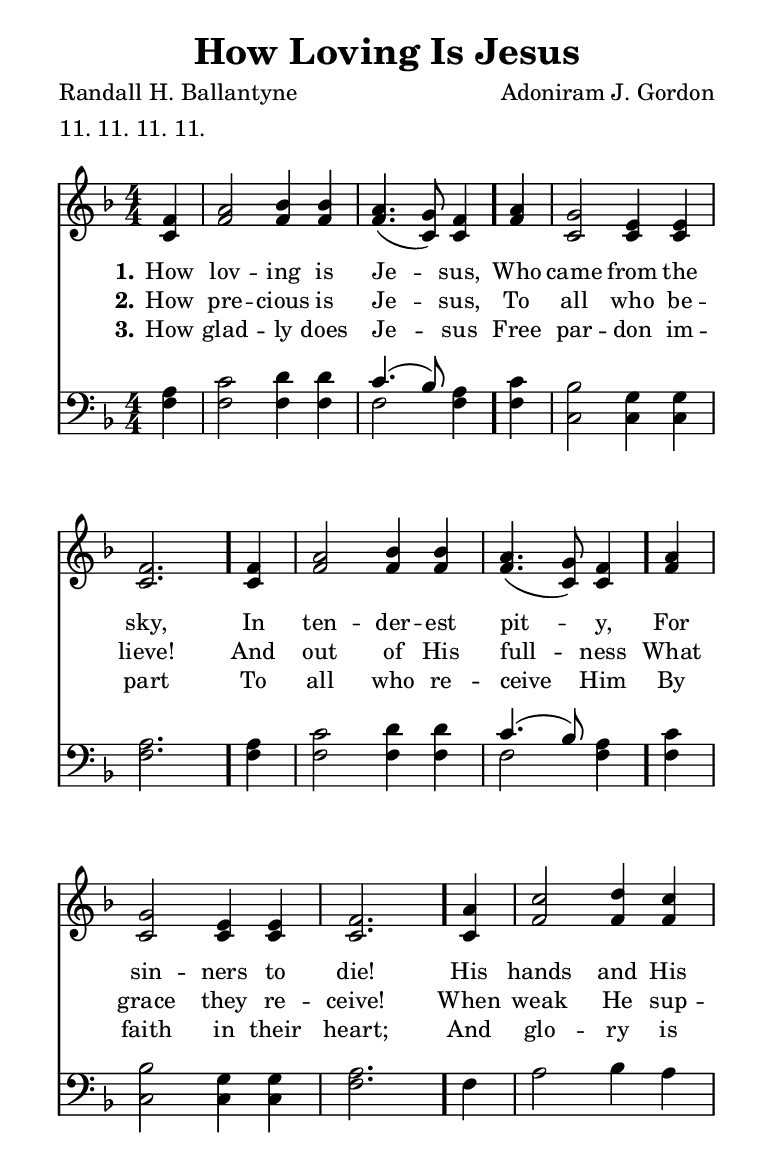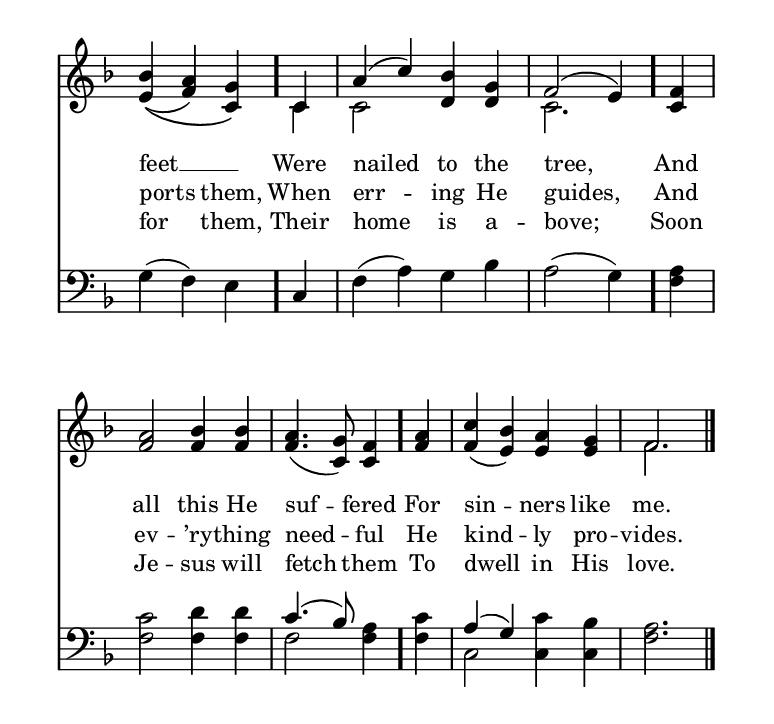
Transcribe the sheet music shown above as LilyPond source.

\include "common/global.ily"
\paper {
  \include "common/paper.ily"
}

\header{
  %children
  hymnnumber = "304"
  title = "How Loving Is Jesus"
  tunename = "Gordon"
  meter = "11. 11. 11. 11."
  poet = "Randall H. Ballantyne" % see https://hymnary.org/text/how_loving_is_jesus_who_came_from_the_sk
  composer = "Adoniram J. Gordon" % see https://hymnary.org/tune/my_jesus_i_love_thee_gordon
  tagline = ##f
}

global = {
  \include "common/overrides.ily"
  \override Staff.TimeSignature.style = #'numbered
  \time 4/4
  \override Score.MetronomeMark.transparent = ##t % hide all fermata changes too
  \tempo 4=90
  \key f \major
  \partial 4
  \autoBeamOff
}

notesSoprano = {
\global
\relative c' {

  f4 | a2 bes4 bes | a4.( g8) f4
  a4 | g2 e4 e | f2. \eogbreak
  f4 | a2 bes4 bes | a4.( g8) f4
  a4 | g2 e4 e | f2. \eogbreak

  a4 | c2 d4 c | bes\(( a) g\)
  c,4 | a'( c) bes g | f2( e4) \eogbreak
  f4 | a2 bes4 bes | a4.( g8) f4
  a4 | c( bes) a g | f2. \eogbreak

  \bar "|."

}
}

notesAlto = {
\global
\relative e' {

  c4 | f2 f4 f | f4.( c8) c4
  f4 | c2 c4 c | c2.
  c4 | f2 f4 f | f4.( c8) c4
  f4 | c2 c4 c | c2.

  c4 | f2 f4 f | e( f) c
  c4 | c2 d4 d | c2.
  c4 | f2 f4 f | f4.( c8) c4
  f4 | f( e) e e | f2.

}
}

notesTenor = {
\global
\relative a {

  a4 | c2 d4 d | c4.( bes8) a4
  c4 | bes2 g4 g | a2.
  a4 | c2 d4 d | c4.( bes8) a4
  c4 | bes2 g4 g | a2.

  f4 | a2 bes4 a | g( f) e
  c4 | f( a) g bes | a2( g4)
  a4 | c2 d4 d | c4.( bes8) a4
  c4 | a( g) c bes | a2.

}
}

notesBass = {
\global
\relative f {

  f4 | f2 f4 f | f2 f4
  f4 | c2 c4 c | f2.
  f4 | f2 f4 f | f2 f4
  f4 | c2 c4 c | f2.

  r4 | r1 | r2.
  r4 | r1 | r2.
  f4 | f2 f4 f | f2 f4
  f4 | c2 c4 c | f2.

}
}

wordsA = \lyricmode {
\set stanza = "1."

How lov -- ing is Je -- sus, \bar "."
Who came from the sky, \bar "."
In ten -- der -- est pit -- y, \bar "."
For sin -- ners to die! \bar "."
His hands and His feet __ _ \bar "."
Were nailed to the tree, \bar "."
And all this He suf -- fered \bar "."
For sin -- ners like me. \bar "."

}

wordsB = \lyricmode {
\set stanza = "2."

How pre -- cious is Je -- sus,
To all who be -- lieve!
And out of His full -- ness
What grace they re -- ceive!
When weak He sup -- ports them,
When err -- ing He guides,
And ev -- ’ry -- thing need -- ful
He kind -- ly pro -- vides.

}

wordsC = \lyricmode {
\set stanza = "3."

How glad -- ly does Je -- sus
Free par -- don im -- part
To all who re -- ceive Him
By faith in their heart;
And glo -- ry is for them,
Their home is a -- bove;
Soon Je -- sus will fetch them
To dwell in His love.

}

\score {
  \context ChoirStaff <<
    \context Staff = upper <<
      \set Staff.autoBeaming = ##f
      \set ChoirStaff.systemStartDelimiter = #'SystemStartBar
      \set ChoirStaff.printPartCombineTexts = ##f
      \partcombine #'(2 . 11) \notesSoprano \notesAlto
      \context NullVoice = sopranos { \voiceOne << \notesSoprano >> }
      \context Lyrics = one   \lyricsto sopranos \wordsA
      \context Lyrics = two   \lyricsto sopranos \wordsB
      \context Lyrics = three \lyricsto sopranos \wordsC
    >>
    \context Staff = men <<
      \set Staff.autoBeaming = ##f
      \clef bass
      \set ChoirStaff.printPartCombineTexts = ##f
      \partcombine #'(2 . 11) \notesTenor \notesBass
    >>
  >>
  \layout {
    \include "common/layout.ily"
  }
  #(cond ((ly:get-option 'eog-midi-permitted) #{ \midi{
    \include "common/midi.ily"
  } #}))
}

\version "2.19.49"  % necessary for upgrading to future LilyPond versions.

% vi:set et ts=2 sw=2 ai nocindent syntax=lilypond:
